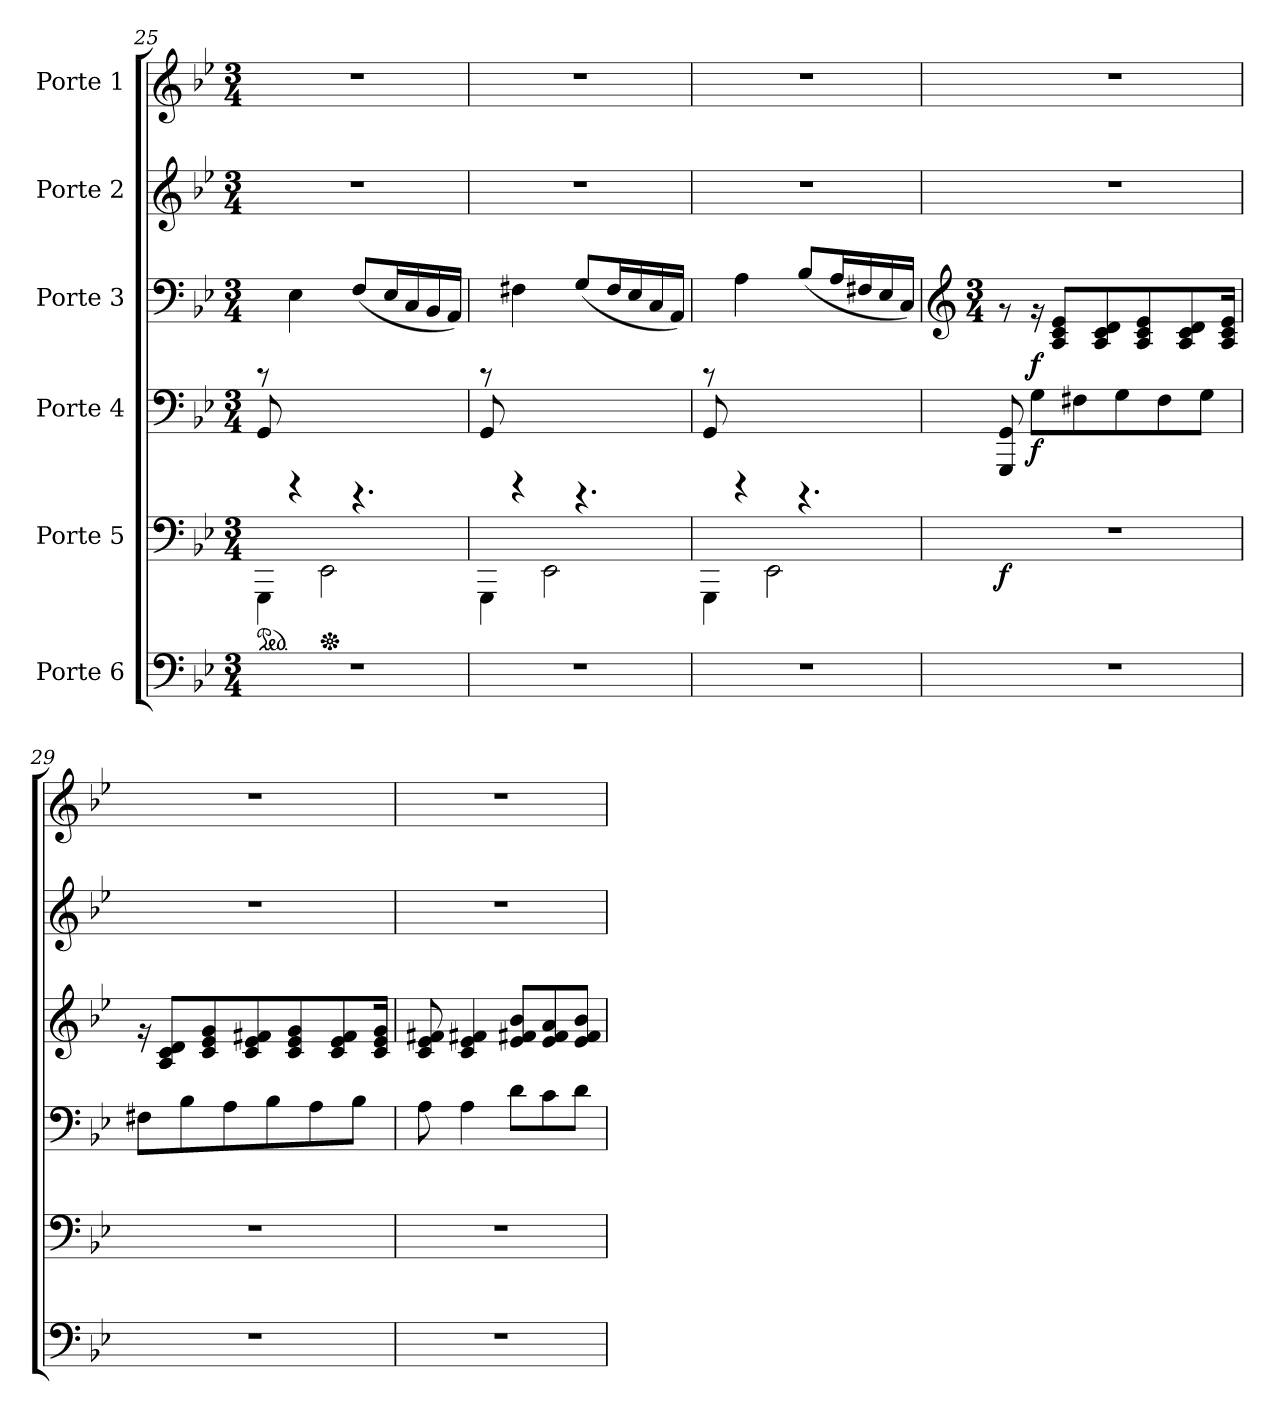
**kern	**kern	**dynam	**kern	**dynam	**kern	**dynam	**kern	**kern
*part6	*part5	*part5	*part4	*part4	*part3	*part3	*part2	*part1
*staff6	*staff5	*staff5	*staff4	*staff4	*staff3	*staff3	*staff2	*staff1
*I"Porte 6	*I"Porte 5	*	*I"Porte 4	*	*I"Porte 3	*	*I"Porte 2	*I"Porte 1
*clefF4	*clefF4	*	*clefF4	*	*clefF4	*	*clefG2	*clefG2
*k[b-e-]	*k[b-e-]	*	*k[b-e-]	*	*k[b-e-]	*	*k[b-e-]	*k[b-e-]
*B-:	*B-:	*	*B-:	*	*B-:	*	*B-:	*B-:
*M3/4	*M3/4	*	*M3/4	*	*M3/4	*	*M3/4	*M3/4
*	*ped	*	*	*	*	*	*	*
=25	=25	=25	=25	=25	=25	=25	=25	=25
2.r	4GGG\	.	8GG/	.	8rCCC	.	2.r	2.r
.	.	.	4rCCC	.	4E-\	.	.	.
*	*Xped	*	*	*	*	*	*	*
.	2EE-\	.	.	.	.	.	.	.
.	.	.	4.rCCC	.	(<8F/L	.	.	.
.	.	.	.	.	16E-/	.	.	.
.	.	.	.	.	16C/	.	.	.
.	.	.	.	.	16BB-/	.	.	.
.	.	.	.	.	16AA/J)	.	.	.
!!LO:LB:g=z
=26	=26	=26	=26	=26	=26	=26	=26	=26
2.r	4GGG\	.	8GG/	.	8rCCC	.	2.r	2.r
.	.	.	4rCCC	.	4F#X\	.	.	.
.	2EE-\	.	.	.	.	.	.	.
.	.	.	4.rCCC	.	(<8G/L	.	.	.
.	.	.	.	.	16F#/	.	.	.
.	.	.	.	.	16E-/	.	.	.
.	.	.	.	.	16C/	.	.	.
.	.	.	.	.	16AA/J)	.	.	.
=27	=27	=27	=27	=27	=27	=27	=27	=27
2.r	4GGG\	.	8GG/	.	8rCCC	.	2.r	2.r
.	.	.	4rCCC	.	4A\	.	.	.
.	2EE-\	.	.	.	.	.	.	.
.	.	.	4.rCCC	.	(<8B-/L	.	.	.
.	.	.	.	.	16A/	.	.	.
.	.	.	.	.	16F#X/	.	.	.
.	.	.	.	.	16E-/	.	.	.
.	.	.	.	.	16C/J)	.	.	.
=28	=28	=28	=28	=28	=28	=28	=28	=28
*	*	*	*	*	*clefG2	*	*	*
*	*	*	*	*	*M3/4	*	*	*
!	!	!LO:DY:b	!	!	!	!	!	!
2.r	2.r	f	8GG/ 8GGG/	.	8rf	.	2.r	2.r
!	!	!	!	!LO:DY:b	!	!LO:DY:b	!	!
.	.	.	8G\L	f	16rf	f	.	.
.	.	.	.	.	8e-/ 8c/ 8A/L	.	.	.
.	.	.	8F#X\	.	.	.	.	.
.	.	.	.	.	8d/ 8c/ 8A/	.	.	.
.	.	.	8G\	.	.	.	.	.
.	.	.	.	.	8e-/ 8c/ 8A/	.	.	.
.	.	.	8F#\	.	.	.	.	.
.	.	.	.	.	8d/ 8c/ 8A/	.	.	.
.	.	.	8G\J	.	.	.	.	.
.	.	.	.	.	16e-/ 16c/ 16A/J	.	.	.
=29	=29	=29	=29	=29	=29	=29	=29	=29
2.r	2.r	.	8F#X\L	.	16rf	.	2.r	2.r
.	.	.	.	.	8d/ 8c/ 8A/L	.	.	.
.	.	.	8B-\	.	.	.	.	.
.	.	.	.	.	8g/ 8e-/ 8c/	.	.	.
.	.	.	8A\	.	.	.	.	.
.	.	.	.	.	8f#X/ 8e-/ 8c/	.	.	.
.	.	.	8B-\	.	.	.	.	.
.	.	.	.	.	8g/ 8e-/ 8c/	.	.	.
.	.	.	8A\	.	.	.	.	.
.	.	.	.	.	8f#/ 8e-/ 8c/	.	.	.
.	.	.	8B-\J	.	.	.	.	.
.	.	.	.	.	16g/ 16e-/ 16c/J	.	.	.
=30	=30	=30	=30	=30	=30	=30	=30	=30
2.r	2.r	.	8A\	.	8f#X/ 8e-/ 8c/	.	2.r	2.r
.	.	.	4A\	.	4f#X/ 4e-/ 4c/	.	.	.
.	.	.	8d\L	.	8b-/ 8f#X/ 8e-/L	.	.	.
.	.	.	8c\	.	8a/ 8f#/ 8e-/	.	.	.
.	.	.	8d\J	.	8b-/ 8f#/ 8e-/J	.	.	.
=	=	=	=	=	=	=	=	=
*-	*-	*-	*-	*-	*-	*-	*-	*-
